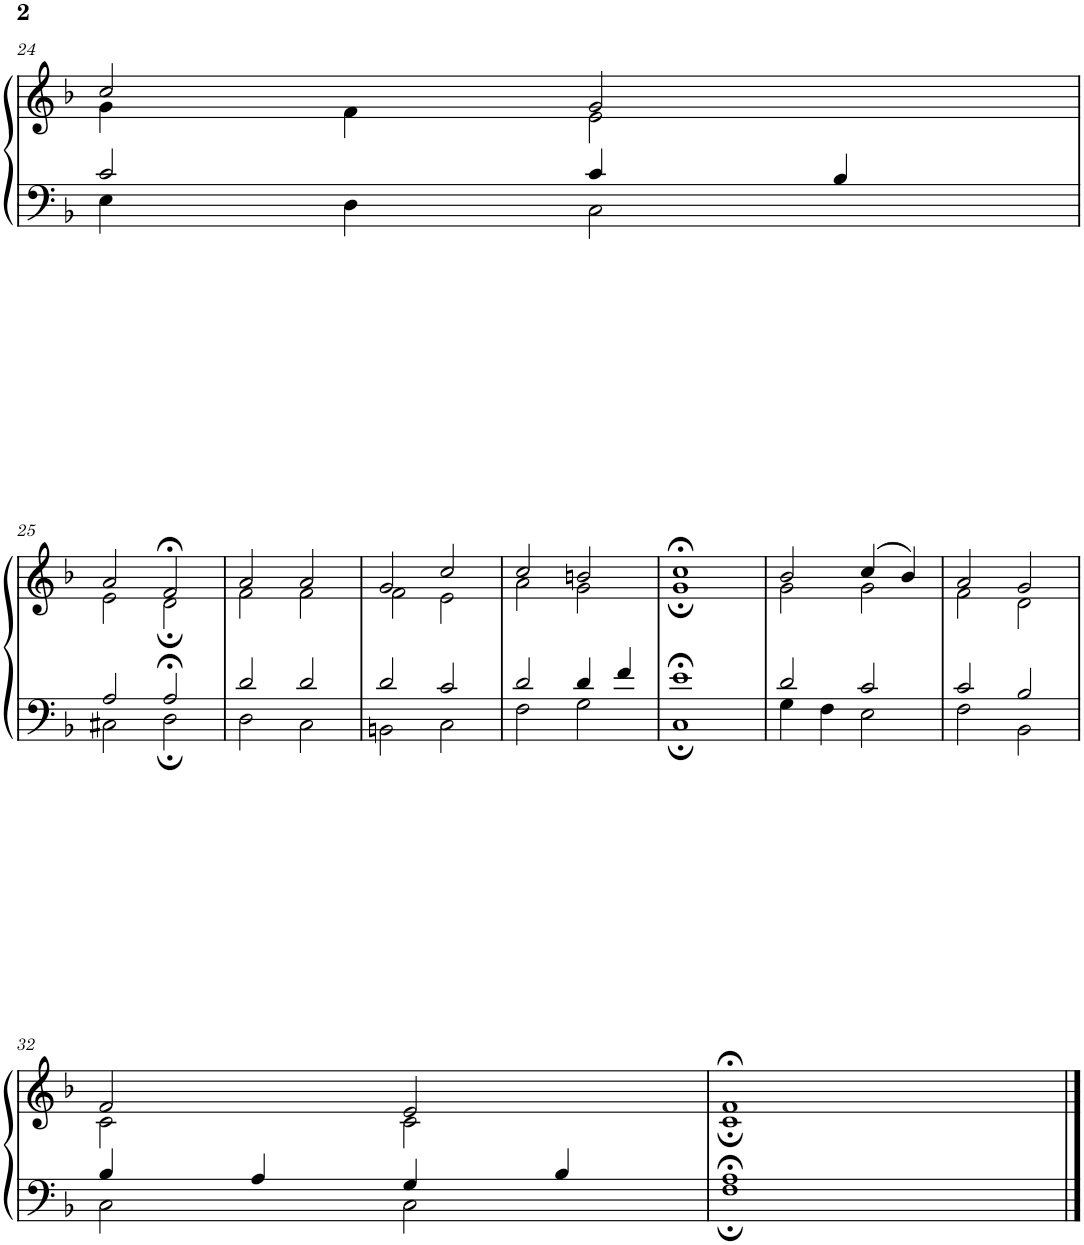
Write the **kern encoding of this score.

**kern	**kern
*part1	*part1
*staff2	*staff1
*I"Piano	*
*I'Pno.	*
!!LO:PB:g=z
*clefF4	*clefG2
*k[b-]	*k[b-]
*M4/4	*M4/4
*met(c)	*met(c)
=24	=24
*^	*^
2c/	4E\	2cc/	4g\
.	4D\	.	4f\
4c/	2C\	2g/	2e\
4B-/	.	.	.
!!LO:LB:g=z	!!
=25	=25	=25	=25
2A/	2C#X\	2a/	2e\
2A;</	2D;\	2f;</	2d;\
=26	=26	=26	=26
2d/	2D\	2a/	2f\
2d/	2C\	2a/	2f\
=27	=27	=27	=27
2d/	2BBn\	2g/	2f\
2c/	2C\	2cc/	2e\
=28	=28	=28	=28
2d/	2F\	2cc/	2a\
4d/	2G\	2bn/	2g\
4f/	.	.	.
=29	=29	=29	=29
1e;<	1C;	1cc;<	1g;
=30	=30	=30	=30
2d/	4G\	2b-/	2g\
.	4F\	.	.
2c/	2E\	(4cc/	2g\
.	.	4b-/)	.
=31	=31	=31	=31
2c/	2F\	2a/	2f\
2B-/	2BB-\	2g/	2d\
!!LO:LB:g=z	!!
=32	=32	=32	=32
4B-/	2C\	2f/	2c\
4A/	.	.	.
4G/	2C\	2e/	2c\
4B-/	.	.	.
=33	=33	=33	=33
1A;<	1F;	1f;<	1c;
*v	*v	*	*
*	*v	*v
==	==
*-	*-
